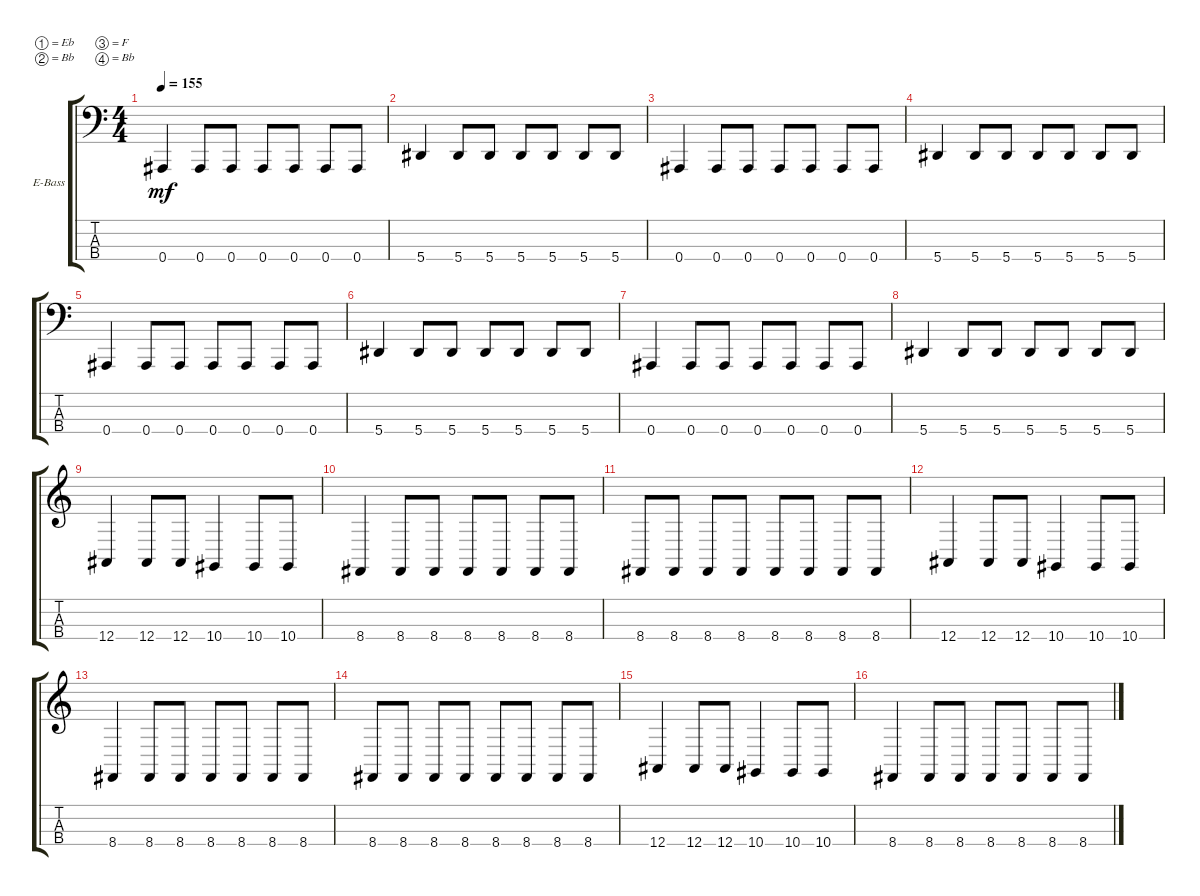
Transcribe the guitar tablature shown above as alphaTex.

\defaultSystemsLayout 4
\bracketExtendMode groupsimilarinstruments
\firstSystemTrackNameOrientation horizontal
\otherSystemsTrackNameOrientation horizontal
\track ("Bass" "E-Bass") {instrument electricbassfinger}
\staff {score tabs}
\tuning (Eb2 Bb1 F1 Bb0)
\ts (4 4)
\tempo 155
\clef f4
\ks c
0.4.4{dy mf} 0.4.8 0.4.8 0.4.8 0.4.8 0.4.8 0.4.8 |
5.4.4 5.4.8 5.4.8 5.4.8 5.4.8 5.4.8 5.4.8 |
0.4.4 0.4.8 0.4.8 0.4.8 0.4.8 0.4.8 0.4.8 |
5.4.4 5.4.8 5.4.8 5.4.8 5.4.8 5.4.8 5.4.8 |
0.4.4 0.4.8 0.4.8 0.4.8 0.4.8 0.4.8 0.4.8 |
5.4.4 5.4.8 5.4.8 5.4.8 5.4.8 5.4.8 5.4.8 |
0.4.4 0.4.8 0.4.8 0.4.8 0.4.8 0.4.8 0.4.8 |
5.4.4 5.4.8 5.4.8 5.4.8 5.4.8 5.4.8 5.4.8 |
\clef g2
12.4.4 12.4.8 12.4.8 10.4.4 10.4.8 10.4.8 |
8.4.4 8.4.8 8.4.8 8.4.8 8.4.8 8.4.8 8.4.8 |
8.4.8 8.4.8 8.4.8 8.4.8 8.4.8 8.4.8 8.4.8 8.4.8 |
12.4.4 12.4.8 12.4.8 10.4.4 10.4.8 10.4.8 |
8.4.4 8.4.8 8.4.8 8.4.8 8.4.8 8.4.8 8.4.8 |
8.4.8 8.4.8 8.4.8 8.4.8 8.4.8 8.4.8 8.4.8 8.4.8 |
12.4.4 12.4.8 12.4.8 10.4.4 10.4.8 10.4.8 |
8.4.4 8.4.8 8.4.8 8.4.8 8.4.8 8.4.8 8.4.8
